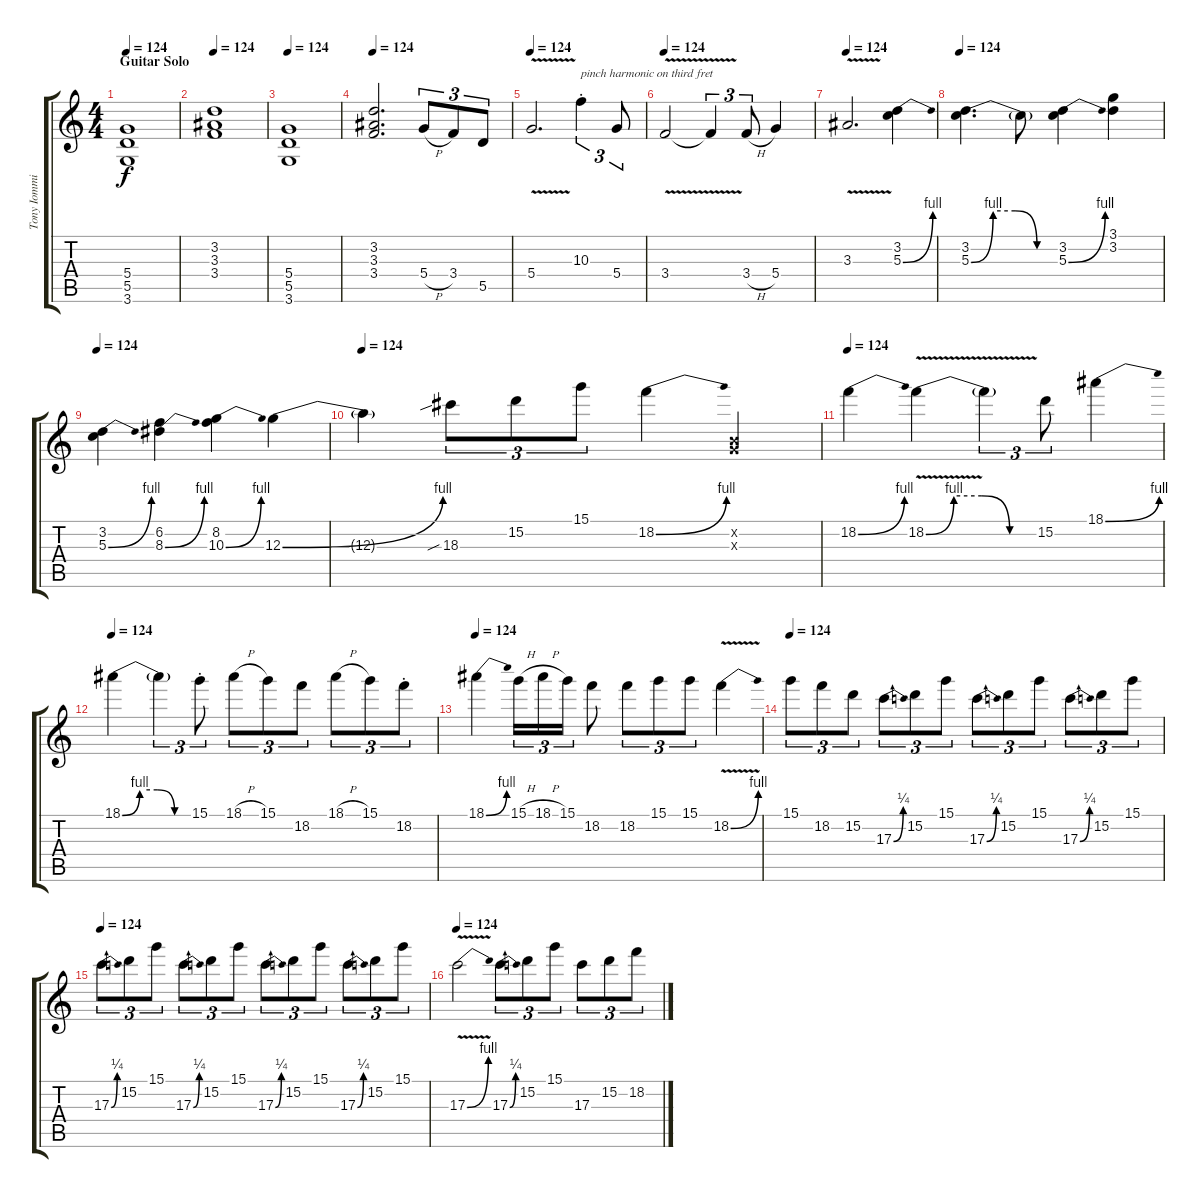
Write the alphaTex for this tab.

\track ("Tony Iommi Guitar 1" "Tony Iommi") {instrument distortionguitar}
\staff {score tabs}
\tuning (E4 B3 G3 D3 A2 E2) {hide}
\ts (4 4)
\section ("" "Guitar Solo")
\tempo 124
\clef g2
\ks c
(5.4 5.5 3.6).1{dy f} |
\tempo 124
(3.2 3.3 3.4).1 |
\tempo 124
(5.4 5.5 3.6).1 |
\tempo 124
(3.2 3.3 3.4).2{d} 5.4{h}.8{tu (3 2)} 3.4.8{tu (3 2)} 5.5.8{tu (3 2)} |
\tempo 124
5.4{v}.2{d} 10.3{st}.4{tu (3 2) txt "pinch harmonic on third fret"} 5.4.8{tu (3 2)} |
\tempo 124
3.4{v}.2 3.4{t}.4{tu (3 2)} 3.4{h}.8{tu (3 2)} 5.4.4 |
\tempo 124
3.3{v}.2{d} (3.2 5.3{be (bend 0 0 60 4)}).4 |
\tempo 124
(3.2 5.3{be (custom 0 0 15 4 30 4 45 0 60 0)}).4{d} 5.3{t}.8 (3.2 5.3{be (bend 0 0 60 4)}).4 (3.1 3.2).4 |
\tempo 124
(3.2 5.3{be (bend 0 0 60 4)}).4 (6.2 8.3{be (bend 0 0 60 4)}).4 (8.2 10.3{be (bend 0 0 60 4)}).4 12.3{be (bend 0 0 60 4)}.4 |
\tempo 124
12.3{t}.4 18.3{sib}.8{tu (3 2)} 15.2.8{tu (3 2)} 15.1.8{tu (3 2)} 18.2{be (bend 0 0 60 4)}.4 (0.2{x} 0.3{x}).4 |
\tempo 124
18.2{be (bend 0 0 60 4)}.4 18.2{be (custom 0 0 15 4 30 4 45 0 60 0) v}.4 18.2{t}.4{tu (3 2)} 15.2.8{tu (3 2)} 18.1{be (bend 0 0 60 4)}.4 |
\tempo 124
18.1{be (custom 0 0 15 4 30 4 45 0 60 0)}.4 18.1{t}.4{tu (3 2)} 15.1{st}.8{tu (3 2)} 18.1{h}.8{tu (3 2)} 15.1.8{tu (3 2)} 18.2.8{tu (3 2)} 18.1{h}.8{tu (3 2)} 15.1.8{tu (3 2)} 18.2{st}.8{tu (3 2)} |
\tempo 124
18.1{be (bend 0 0 60 4)}.4 15.1{h}.16{tu (3 2)} 18.1{h}.16{tu (3 2)} 15.1.16{tu (3 2)} 18.2.8 18.2.8{tu (3 2)} 15.1.8{tu (3 2)} 15.1.8{tu (3 2)} 18.2{be (bend 0 0 60 4) v}.4 |
\tempo 124
15.1.8{tu (3 2)} 18.2.8{tu (3 2)} 15.2.8{tu (3 2)} 17.3{be (bend 0 0 60 1)}.8{tu (3 2)} 15.2.8{tu (3 2)} 15.1.8{tu (3 2)} 17.3{be (bend 0 0 60 1)}.8{tu (3 2)} 15.2.8{tu (3 2)} 15.1.8{tu (3 2)} 17.3{be (bend 0 0 60 1)}.8{tu (3 2)} 15.2.8{tu (3 2)} 15.1.8{tu (3 2)} |
\tempo 124
17.3{be (bend 0 0 60 1)}.8{tu (3 2)} 15.2.8{tu (3 2)} 15.1.8{tu (3 2)} 17.3{be (bend 0 0 60 1)}.8{tu (3 2)} 15.2.8{tu (3 2)} 15.1.8{tu (3 2)} 17.3{be (bend 0 0 60 1)}.8{tu (3 2)} 15.2.8{tu (3 2)} 15.1.8{tu (3 2)} 17.3{be (bend 0 0 60 1)}.8{tu (3 2)} 15.2.8{tu (3 2)} 15.1.8{tu (3 2)} |
\tempo 124
17.3{be (bend 0 0 60 4) v}.2 17.3{be (bend 0 0 60 1)}.8{tu (3 2)} 15.2.8{tu (3 2)} 15.1.8{tu (3 2)} 17.3.8{tu (3 2)} 15.2.8{tu (3 2)} 18.2.8{tu (3 2)}
